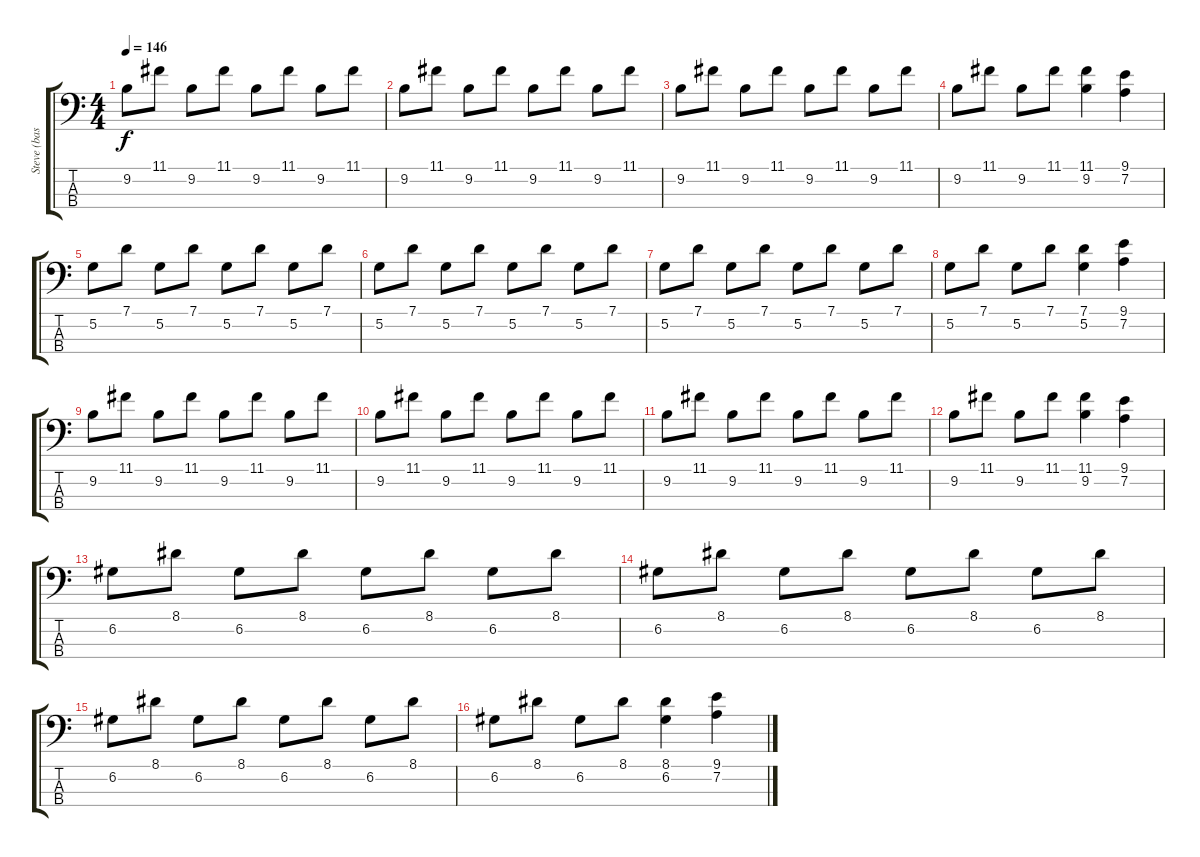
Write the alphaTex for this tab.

\track ("Steve (bass)" "Steve (bas") {instrument electricbassfinger}
\staff {score tabs}
\tuning (G2 D2 A1 E1) {hide}
\ts (4 4)
\tempo 146
\clef f4
\ks c
9.2.8{dy f} 11.1.8 9.2.8 11.1.8 9.2.8 11.1.8 9.2.8 11.1.8 |
9.2.8 11.1.8 9.2.8 11.1.8 9.2.8 11.1.8 9.2.8 11.1.8 |
9.2.8 11.1.8 9.2.8 11.1.8 9.2.8 11.1.8 9.2.8 11.1.8 |
9.2.8 11.1.8 9.2.8 11.1.8 (11.1 9.2).4 (9.1 7.2).4 |
5.2.8 7.1.8 5.2.8 7.1.8 5.2.8 7.1.8 5.2.8 7.1.8 |
5.2.8 7.1.8 5.2.8 7.1.8 5.2.8 7.1.8 5.2.8 7.1.8 |
5.2.8 7.1.8 5.2.8 7.1.8 5.2.8 7.1.8 5.2.8 7.1.8 |
5.2.8 7.1.8 5.2.8 7.1.8 (7.1 5.2).4 (9.1 7.2).4 |
9.2.8 11.1.8 9.2.8 11.1.8 9.2.8 11.1.8 9.2.8 11.1.8 |
9.2.8 11.1.8 9.2.8 11.1.8 9.2.8 11.1.8 9.2.8 11.1.8 |
9.2.8 11.1.8 9.2.8 11.1.8 9.2.8 11.1.8 9.2.8 11.1.8 |
9.2.8 11.1.8 9.2.8 11.1.8 (11.1 9.2).4 (9.1 7.2).4 |
6.2.8 8.1.8 6.2.8 8.1.8 6.2.8 8.1.8 6.2.8 8.1.8 |
6.2.8 8.1.8 6.2.8 8.1.8 6.2.8 8.1.8 6.2.8 8.1.8 |
6.2.8 8.1.8 6.2.8 8.1.8 6.2.8 8.1.8 6.2.8 8.1.8 |
6.2.8 8.1.8 6.2.8 8.1.8 (8.1 6.2).4 (9.1 7.2).4
